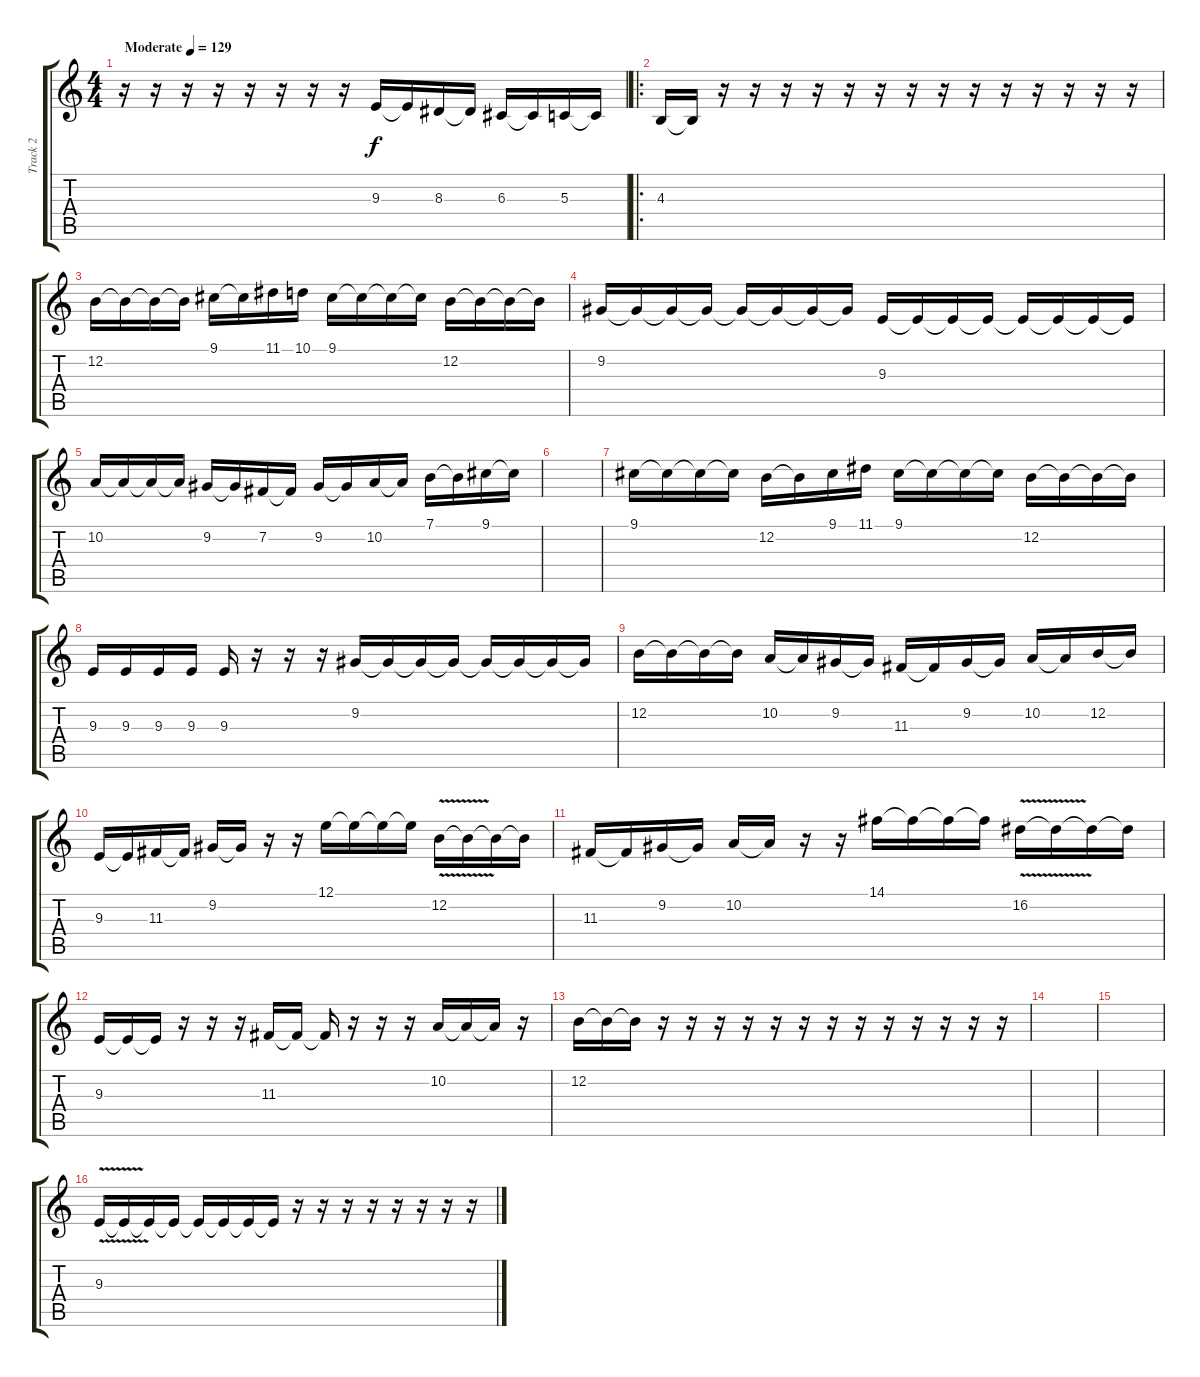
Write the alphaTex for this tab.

\track ("Track 2" "Track 2") {instrument lead5charang}
\staff {score tabs}
\tuning (E4 B3 G3 D3 A2 E2) {hide}
\ts (4 4)
\tempo (129 "Moderate")
\clef g2
\ks c
r.16{dy f instrument lead5charang} r.16 r.16 r.16 r.16 r.16 r.16 r.16 9.3.16 9.3{t}.16 8.3.16 8.3{t}.16 6.3.16 6.3{t}.16 5.3.16 5.3{t}.16 |
\ro
4.3.16 4.3{t}.16 r.16 r.16 r.16 r.16 r.16 r.16 r.16 r.16 r.16 r.16 r.16 r.16 r.16 r.16 |
12.2.16 12.2{t}.16 12.2{t}.16 12.2{t}.16 9.1.16 9.1{t}.16 11.1.16 10.1.16 9.1.16 9.1{t}.16 9.1{t}.16 9.1{t}.16 12.2.16 12.2{t}.16 12.2{t}.16 12.2{t}.16 |
9.2.16 9.2{t}.16 9.2{t}.16 9.2{t}.16 9.2{t}.16 9.2{t}.16 9.2{t}.16 9.2{t}.16 9.3.16 9.3{t}.16 9.3{t}.16 9.3{t}.16 9.3{t}.16 9.3{t}.16 9.3{t}.16 9.3{t}.16 |
10.2.16 10.2{t}.16 10.2{t}.16 10.2{t}.16 9.2.16 9.2{t}.16 7.2.16 7.2{t}.16 9.2.16 9.2{t}.16 10.2.16 10.2{t}.16 7.1.16 7.1{t}.16 9.1.16 9.1{t}.16 |
|
9.1.16 9.1{t}.16 9.1{t}.16 9.1{t}.16 12.2.16 12.2{t}.16 9.1.16 11.1.16 9.1.16 9.1{t}.16 9.1{t}.16 9.1{t}.16 12.2.16 12.2{t}.16 12.2{t}.16 12.2{t}.16 |
9.3.16 9.3.16 9.3.16 9.3.16 9.3.16 r.16 r.16 r.16 9.2.16 9.2{t}.16 9.2{t}.16 9.2{t}.16 9.2{t}.16 9.2{t}.16 9.2{t}.16 9.2{t}.16 |
12.2.16 12.2{t}.16 12.2{t}.16 12.2{t}.16 10.2.16 10.2{t}.16 9.2.16 9.2{t}.16 11.3.16 11.3{t}.16 9.2.16 9.2{t}.16 10.2.16 10.2{t}.16 12.2.16 12.2{t}.16 |
9.3.16 9.3{t}.16 11.3.16 11.3{t}.16 9.2.16 9.2{t}.16 r.16 r.16 12.1.16 12.1{t}.16 12.1{t}.16 12.1{t}.16 12.2{v}.16 12.2{t}.16 12.2{t}.16 12.2{t}.16 |
11.3.16 11.3{t}.16 9.2.16 9.2{t}.16 10.2.16 10.2{t}.16 r.16 r.16 14.1.16 14.1{t}.16 14.1{t}.16 14.1{t}.16 16.2{v}.16 16.2{t}.16 16.2{t}.16 16.2{t}.16 |
9.3.16 9.3{t}.16 9.3{t}.16 r.16 r.16 r.16 11.3.16 11.3{t}.16 11.3{t}.16 r.16 r.16 r.16 10.2.16 10.2{t}.16 10.2{t}.16 r.16 |
12.2.16 12.2{t}.16 12.2{t}.16 r.16 r.16 r.16 r.16 r.16 r.16 r.16 r.16 r.16 r.16 r.16 r.16 r.16 |
|
|
9.3{v}.16 9.3{t}.16 9.3{t}.16 9.3{t}.16 9.3{t}.16 9.3{t}.16 9.3{t}.16 9.3{t}.16 r.16 r.16 r.16 r.16 r.16 r.16 r.16 r.16
